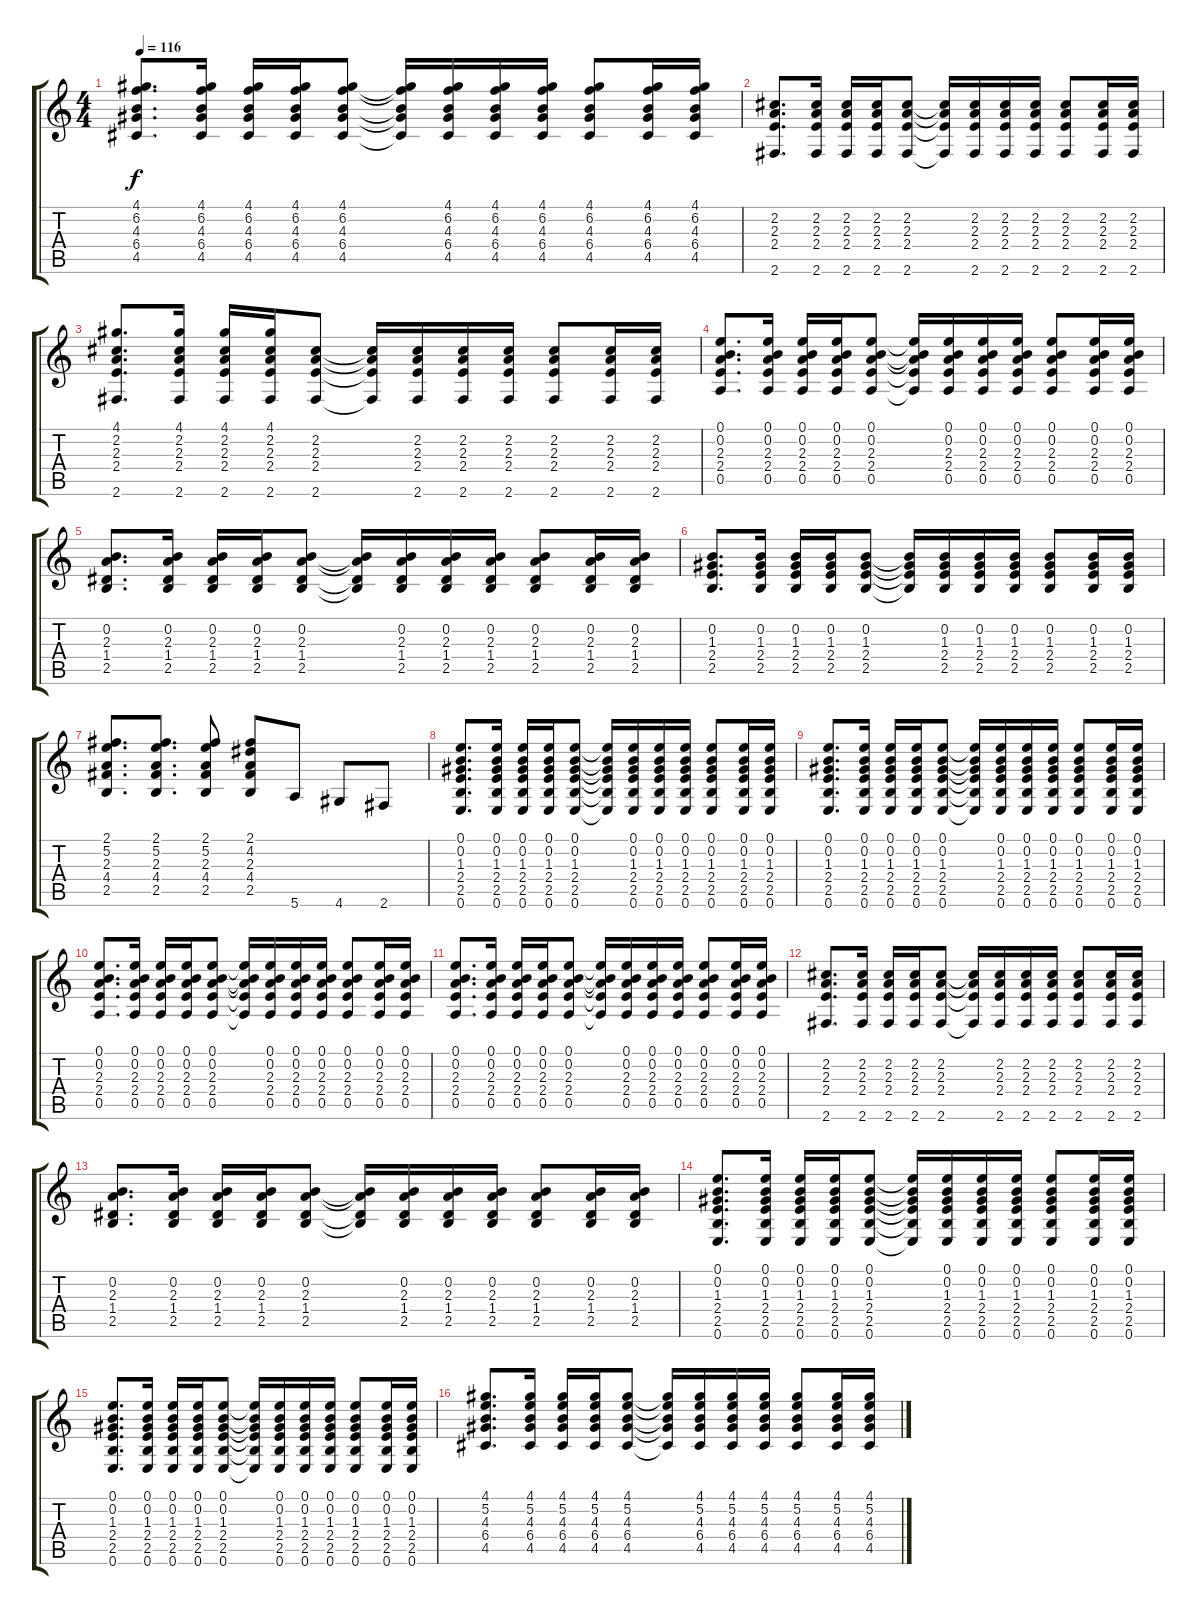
\track "" {instrument acousticguitarnylon}
\staff {score tabs}
\tuning (E4 B3 G3 D3 A2 E2) {hide}
\ts (4 4)
\tempo 116
\clef g2
\ks c
(4.1 6.2 4.3 6.4 4.5).8{d dy f} (4.1 6.2 4.3 6.4 4.5).16 (4.1 6.2 4.3 6.4 4.5).16 (4.1 6.2 4.3 6.4 4.5).16 (4.1 6.2 4.3 6.4 4.5).8 (4.1{t} 6.2{t} 4.3{t} 6.4{t} 4.5{t}).16 (4.1 6.2 4.3 6.4 4.5).16 (4.1 6.2 4.3 6.4 4.5).16 (4.1 6.2 4.3 6.4 4.5).16 (4.1 6.2 4.3 6.4 4.5).8 (4.1 6.2 4.3 6.4 4.5).16 (4.1 6.2 4.3 6.4 4.5).16 |
(2.2 2.3 2.4 2.6).8{d} (2.2 2.3 2.4 2.6).16 (2.2 2.3 2.4 2.6).16 (2.2 2.3 2.4 2.6).16 (2.2 2.3 2.4 2.6).8 (2.2{t} 2.3{t} 2.4{t} 2.6{t}).16 (2.2 2.3 2.4 2.6).16 (2.2 2.3 2.4 2.6).16 (2.2 2.3 2.4 2.6).16 (2.2 2.3 2.4 2.6).8 (2.2 2.3 2.4 2.6).16 (2.2 2.3 2.4 2.6).16 |
(4.1 2.2 2.3 2.4 2.6).8{d} (4.1 2.2 2.3 2.4 2.6).16 (4.1 2.2 2.3 2.4 2.6).16 (4.1 2.2 2.3 2.4 2.6).16 (2.2 2.3 2.4 2.6).8 (2.2{t} 2.3{t} 2.4{t} 2.6{t}).16 (2.2 2.3 2.4 2.6).16 (2.2 2.3 2.4 2.6).16 (2.2 2.3 2.4 2.6).16 (2.2 2.3 2.4 2.6).8 (2.2 2.3 2.4 2.6).16 (2.2 2.3 2.4 2.6).16 |
(0.1 0.2 2.3 2.4 0.5).8{d} (0.1 0.2 2.3 2.4 0.5).16 (0.1 0.2 2.3 2.4 0.5).16 (0.1 0.2 2.3 2.4 0.5).16 (0.1 0.2 2.3 2.4 0.5).8 (0.1{t} 0.2{t} 2.3{t} 2.4{t} 0.5{t}).16 (0.1 0.2 2.3 2.4 0.5).16 (0.1 0.2 2.3 2.4 0.5).16 (0.1 0.2 2.3 2.4 0.5).16 (0.1 0.2 2.3 2.4 0.5).8 (0.1 0.2 2.3 2.4 0.5).16 (0.1 0.2 2.3 2.4 0.5).16 |
(0.2 2.3 1.4 2.5).8{d} (0.2 2.3 1.4 2.5).16 (0.2 2.3 1.4 2.5).16 (0.2 2.3 1.4 2.5).16 (0.2 2.3 1.4 2.5).8 (0.2{t} 2.3{t} 1.4{t} 2.5{t}).16 (0.2 2.3 1.4 2.5).16 (0.2 2.3 1.4 2.5).16 (0.2 2.3 1.4 2.5).16 (0.2 2.3 1.4 2.5).8 (0.2 2.3 1.4 2.5).16 (0.2 2.3 1.4 2.5).16 |
(0.2 1.3 2.4 2.5).8{d} (0.2 1.3 2.4 2.5).16 (0.2 1.3 2.4 2.5).16 (0.2 1.3 2.4 2.5).16 (0.2 1.3 2.4 2.5).8 (0.2{t} 1.3{t} 2.4{t} 2.5{t}).16 (0.2 1.3 2.4 2.5).16 (0.2 1.3 2.4 2.5).16 (0.2 1.3 2.4 2.5).16 (0.2 1.3 2.4 2.5).8 (0.2 1.3 2.4 2.5).16 (0.2 1.3 2.4 2.5).16 |
(2.1 5.2 2.3 4.4 2.5).8{d} (2.1 5.2 2.3 4.4 2.5).8{d} (2.1 5.2 2.3 4.4 2.5).8 (2.1 4.2 2.3 4.4 2.5).8 5.6.8 4.6.8 2.6.8 |
(0.1 0.2 1.3 2.4 2.5 0.6).8{d} (0.1 0.2 1.3 2.4 2.5 0.6).16 (0.1 0.2 1.3 2.4 2.5 0.6).16 (0.1 0.2 1.3 2.4 2.5 0.6).16 (0.1 0.2 1.3 2.4 2.5 0.6).8 (0.1{t} 0.2{t} 1.3{t} 2.4{t} 2.5{t} 0.6{t}).16 (0.1 0.2 1.3 2.4 2.5 0.6).16 (0.1 0.2 1.3 2.4 2.5 0.6).16 (0.1 0.2 1.3 2.4 2.5 0.6).16 (0.1 0.2 1.3 2.4 2.5 0.6).8 (0.1 0.2 1.3 2.4 2.5 0.6).16 (0.1 0.2 1.3 2.4 2.5 0.6).16 |
(0.1 0.2 1.3 2.4 2.5 0.6).8{d} (0.1 0.2 1.3 2.4 2.5 0.6).16 (0.1 0.2 1.3 2.4 2.5 0.6).16 (0.1 0.2 1.3 2.4 2.5 0.6).16 (0.1 0.2 1.3 2.4 2.5 0.6).8 (0.1{t} 0.2{t} 1.3{t} 2.4{t} 2.5{t} 0.6{t}).16 (0.1 0.2 1.3 2.4 2.5 0.6).16 (0.1 0.2 1.3 2.4 2.5 0.6).16 (0.1 0.2 1.3 2.4 2.5 0.6).16 (0.1 0.2 1.3 2.4 2.5 0.6).8 (0.1 0.2 1.3 2.4 2.5 0.6).16 (0.1 0.2 1.3 2.4 2.5 0.6).16 |
(0.1 0.2 2.3 2.4 0.5).8{d} (0.1 0.2 2.3 2.4 0.5).16 (0.1 0.2 2.3 2.4 0.5).16 (0.1 0.2 2.3 2.4 0.5).16 (0.1 0.2 2.3 2.4 0.5).8 (0.1{t} 0.2{t} 2.3{t} 2.4{t} 0.5{t}).16 (0.1 0.2 2.3 2.4 0.5).16 (0.1 0.2 2.3 2.4 0.5).16 (0.1 0.2 2.3 2.4 0.5).16 (0.1 0.2 2.3 2.4 0.5).8 (0.1 0.2 2.3 2.4 0.5).16 (0.1 0.2 2.3 2.4 0.5).16 |
(0.1 0.2 2.3 2.4 0.5).8{d} (0.1 0.2 2.3 2.4 0.5).16 (0.1 0.2 2.3 2.4 0.5).16 (0.1 0.2 2.3 2.4 0.5).16 (0.1 0.2 2.3 2.4 0.5).8 (0.1{t} 0.2{t} 2.3{t} 2.4{t} 0.5{t}).16 (0.1 0.2 2.3 2.4 0.5).16 (0.1 0.2 2.3 2.4 0.5).16 (0.1 0.2 2.3 2.4 0.5).16 (0.1 0.2 2.3 2.4 0.5).8 (0.1 0.2 2.3 2.4 0.5).16 (0.1 0.2 2.3 2.4 0.5).16 |
(2.2 2.3 2.4 2.6).8{d} (2.2 2.3 2.4 2.6).16 (2.2 2.3 2.4 2.6).16 (2.2 2.3 2.4 2.6).16 (2.2 2.3 2.4 2.6).8 (2.2{t} 2.3{t} 2.4{t} 2.6{t}).16 (2.2 2.3 2.4 2.6).16 (2.2 2.3 2.4 2.6).16 (2.2 2.3 2.4 2.6).16 (2.2 2.3 2.4 2.6).8 (2.2 2.3 2.4 2.6).16 (2.2 2.3 2.4 2.6).16 |
(0.2 2.3 1.4 2.5).8{d} (0.2 2.3 1.4 2.5).16 (0.2 2.3 1.4 2.5).16 (0.2 2.3 1.4 2.5).16 (0.2 2.3 1.4 2.5).8 (0.2{t} 2.3{t} 1.4{t} 2.5{t}).16 (0.2 2.3 1.4 2.5).16 (0.2 2.3 1.4 2.5).16 (0.2 2.3 1.4 2.5).16 (0.2 2.3 1.4 2.5).8 (0.2 2.3 1.4 2.5).16 (0.2 2.3 1.4 2.5).16 |
(0.1 0.2 1.3 2.4 2.5 0.6).8{d} (0.1 0.2 1.3 2.4 2.5 0.6).16 (0.1 0.2 1.3 2.4 2.5 0.6).16 (0.1 0.2 1.3 2.4 2.5 0.6).16 (0.1 0.2 1.3 2.4 2.5 0.6).8 (0.1{t} 0.2{t} 1.3{t} 2.4{t} 2.5{t} 0.6{t}).16 (0.1 0.2 1.3 2.4 2.5 0.6).16 (0.1 0.2 1.3 2.4 2.5 0.6).16 (0.1 0.2 1.3 2.4 2.5 0.6).16 (0.1 0.2 1.3 2.4 2.5 0.6).8 (0.1 0.2 1.3 2.4 2.5 0.6).16 (0.1 0.2 1.3 2.4 2.5 0.6).16 |
(0.1 0.2 1.3 2.4 2.5 0.6).8{d} (0.1 0.2 1.3 2.4 2.5 0.6).16 (0.1 0.2 1.3 2.4 2.5 0.6).16 (0.1 0.2 1.3 2.4 2.5 0.6).16 (0.1 0.2 1.3 2.4 2.5 0.6).8 (0.1{t} 0.2{t} 1.3{t} 2.4{t} 2.5{t} 0.6{t}).16 (0.1 0.2 1.3 2.4 2.5 0.6).16 (0.1 0.2 1.3 2.4 2.5 0.6).16 (0.1 0.2 1.3 2.4 2.5 0.6).16 (0.1 0.2 1.3 2.4 2.5 0.6).8 (0.1 0.2 1.3 2.4 2.5 0.6).16 (0.1 0.2 1.3 2.4 2.5 0.6).16 |
(4.1 5.2 4.3 6.4 4.5).8{d} (4.1 5.2 4.3 6.4 4.5).16 (4.1 5.2 4.3 6.4 4.5).16 (4.1 5.2 4.3 6.4 4.5).16 (4.1 5.2 4.3 6.4 4.5).8 (4.1{t} 5.2{t} 4.3{t} 6.4{t} 4.5{t}).16 (4.1 5.2 4.3 6.4 4.5).16 (4.1 5.2 4.3 6.4 4.5).16 (4.1 5.2 4.3 6.4 4.5).16 (4.1 5.2 4.3 6.4 4.5).8 (4.1 5.2 4.3 6.4 4.5).16 (4.1 5.2 4.3 6.4 4.5).16
